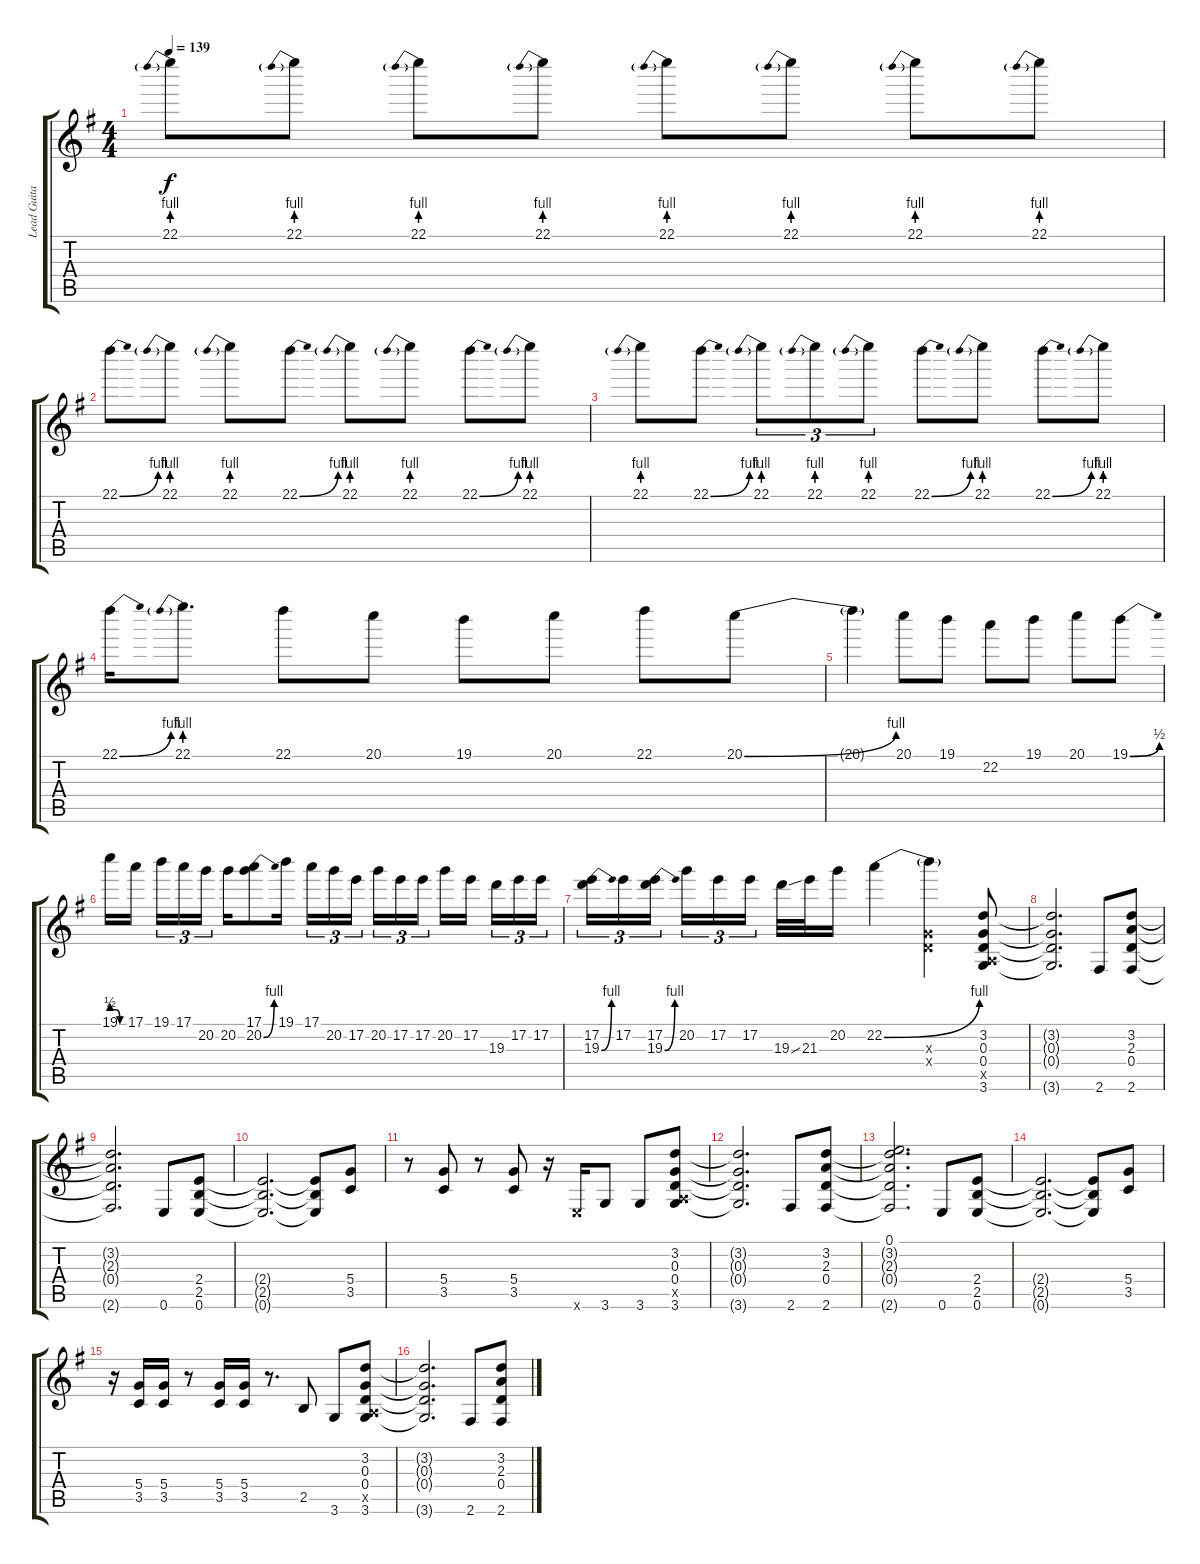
\track ("Lead Guitar" "Lead Guita") {instrument distortionguitar}
\staff {score tabs}
\tuning (E4 B3 G3 D3 A2 E2) {hide}
\ts (4 4)
\tempo 139
\clef g2
\ks g
22.1{be (prebend 0 4 60 4)}.8{dy f} 22.1{be (prebend 0 4 60 4)}.8 22.1{be (prebend 0 4 60 4)}.8 22.1{be (prebend 0 4 60 4)}.8 22.1{be (prebend 0 4 60 4)}.8 22.1{be (prebend 0 4 60 4)}.8 22.1{be (prebend 0 4 60 4)}.8 22.1{be (prebend 0 4 60 4)}.8 |
22.1{be (bend 0 0 60 4)}.8 22.1{be (prebend 0 4 60 4)}.8 22.1{be (prebend 0 4 60 4)}.8 22.1{be (bend 0 0 60 4)}.8 22.1{be (prebend 0 4 60 4)}.8 22.1{be (prebend 0 4 60 4)}.8 22.1{be (bend 0 0 60 4)}.8 22.1{be (prebend 0 4 60 4)}.8 |
22.1{be (prebend 0 4 60 4)}.8 22.1{be (bend 0 0 60 4)}.8 22.1{be (prebend 0 4 60 4)}.8{tu (3 2)} 22.1{be (prebend 0 4 60 4)}.8{tu (3 2)} 22.1{be (prebend 0 4 60 4)}.8{tu (3 2)} 22.1{be (bend 0 0 60 4)}.8 22.1{be (prebend 0 4 60 4)}.8 22.1{be (bend 0 0 60 4)}.8 22.1{be (prebend 0 4 60 4)}.8 |
22.1{be (bend 0 0 60 4)}.16 22.1{be (prebend 0 4 60 4)}.8{d} 22.1.8 20.1.8 19.1.8 20.1.8 22.1.8 20.1{be (bend 0 0 60 4)}.8 |
20.1{t}.4 20.1.8 19.1.8 22.2.8 19.1.8 20.1.8 19.1{be (bend 0 0 60 2)}.8 |
19.1{be (custom 0 2 20 2 40 0 60 0)}.16 17.1.16{beam splitsecondary} 19.1.16{tu (3 2)} 17.1.16{tu (3 2)} 20.2.16{tu (3 2)} 20.2.16 (17.1 20.2{be (bend 0 0 60 4)}).8 19.1.16 17.1.16{tu (3 2)} 20.2.16{tu (3 2)} 17.2.16{tu (3 2) beam splitsecondary} 20.2.16{tu (3 2)} 17.2.16{tu (3 2)} 17.2.16{tu (3 2)} 20.2.16 17.2.16{beam splitsecondary} 19.3.16{tu (3 2)} 17.2.16{tu (3 2)} 17.2.16{tu (3 2)} |
(17.2 19.3{be (bend 0 0 60 4)}).16{tu (3 2)} 17.2.16{tu (3 2)} (17.2 19.3{be (bend 0 0 60 4)}).16{tu (3 2) beam splitsecondary} 20.2.16{tu (3 2)} 17.2.16{tu (3 2)} 17.2.16{tu (3 2)} 19.3{ss}.32 21.3.32 20.2.16 22.2{be (bend 0 0 60 4)}.4 (22.2{t} 0.3{x} 0.4{x}).4 (3.2 0.3 0.4 0.5{x} 3.6).8{volume 12} |
(3.2{t} 0.3{t} 0.4{t} 3.6{t}).2{d} 2.6.8 (3.2 2.3 0.4 2.6).8 |
(3.2{t} 2.3{t} 0.4{t} 2.6{t}).2{d} 0.6.8 (2.4 2.5 0.6).8 |
(2.4{t} 2.5{t} 0.6{t}).2{d} (2.4{t} 2.5{t} 0.6{t}).8 (5.4 3.5).8 |
r.8 (5.4 3.5).8 r.8 (5.4 3.5).8 r.16 0.6{x}.16 3.6.8 3.6.8 (3.2 0.3 0.4 0.5{x} 3.6).8 |
(3.2{t} 0.3{t} 0.4{t} 3.6{t}).2{d} 2.6.8 (3.2 2.3 0.4 2.6).8 |
(0.1 3.2{t} 2.3{t} 0.4{t} 2.6{t}).2{d} 0.6.8 (2.4 2.5 0.6).8 |
(2.4{t} 2.5{t} 0.6{t}).2{d} (2.4{t} 2.5{t} 0.6{t}).8 (5.4 3.5).8 |
r.16{volume 8} (5.4 3.5).16 (5.4 3.5).16 r.8 (5.4 3.5).16 (5.4 3.5).16 r.8{d} 2.5.8 3.6.8 (3.2 0.3 0.4 0.5{x} 3.6).8 |
(3.2{t} 0.3{t} 0.4{t} 3.6{t}).2{d volume 9} 2.6.8 (3.2 2.3 0.4 2.6).8
